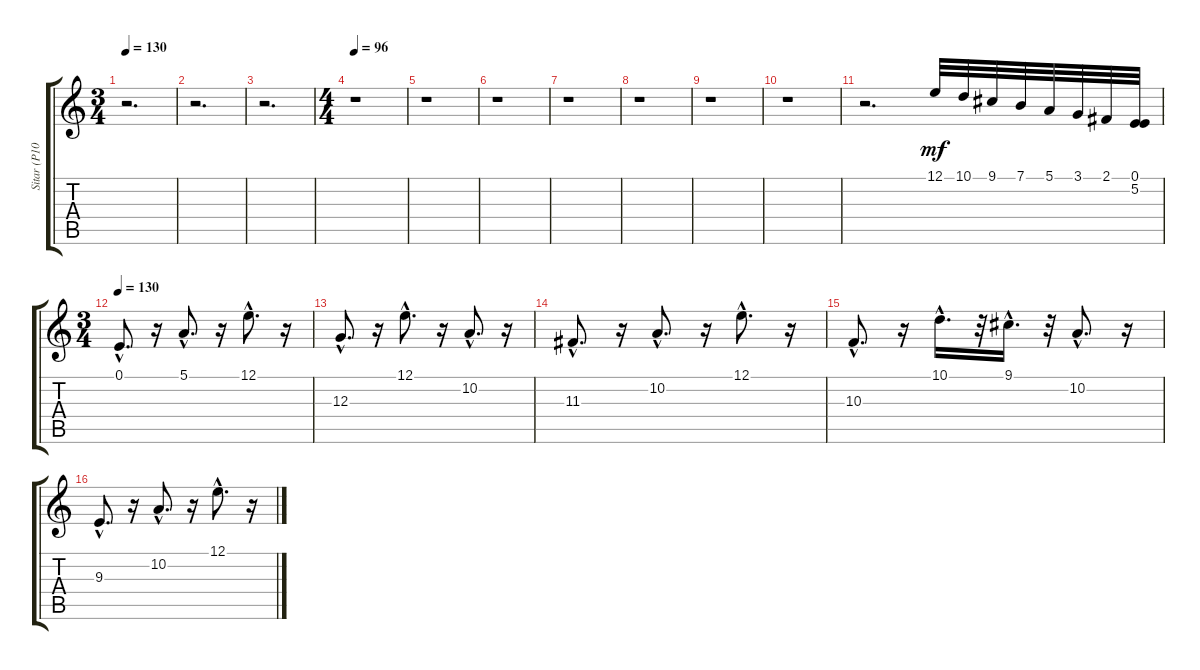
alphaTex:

\track ("Sitar (P105)" "Sitar (P10") {instrument sitar}
\staff {score tabs}
\tuning (E4 B3 G3 D3 A2 E2) {hide}
\ts (3 4)
\tempo 130
\clef g2
\ks c
r.2{d dy f} |
r.2{d} |
r.2{d} |
\ts (4 4)
\tempo 96
r.1 |
r.1 |
r.1 |
r.1 |
r.1 |
r.1 |
r.1 |
r.2{d} 12.1.32{dy mf} 10.1.32 9.1.32 7.1.32 5.1.32 3.1.32 2.1.32 (0.1 5.2).32 |
\ts (3 4)
\tempo 130
0.1{hac}.8{d} r.16 5.1{hac}.8{d} r.16 12.1{hac}.8{d} r.16 |
12.3{hac}.8{d} r.16 12.1{hac}.8{d} r.16 10.2{hac}.8{d} r.16 |
11.3{hac}.8{d} r.16 10.2{hac}.8{d} r.16 12.1{hac}.8{d} r.16 |
10.3{hac}.8{d} r.16 10.1{hac}.16{d} r.32 9.1{hac}.16{d} r.32 10.2{hac}.8{d} r.16 |
9.3{hac}.8{d} r.16 10.2{hac}.8{d} r.16 12.1{hac}.8{d} r.16
